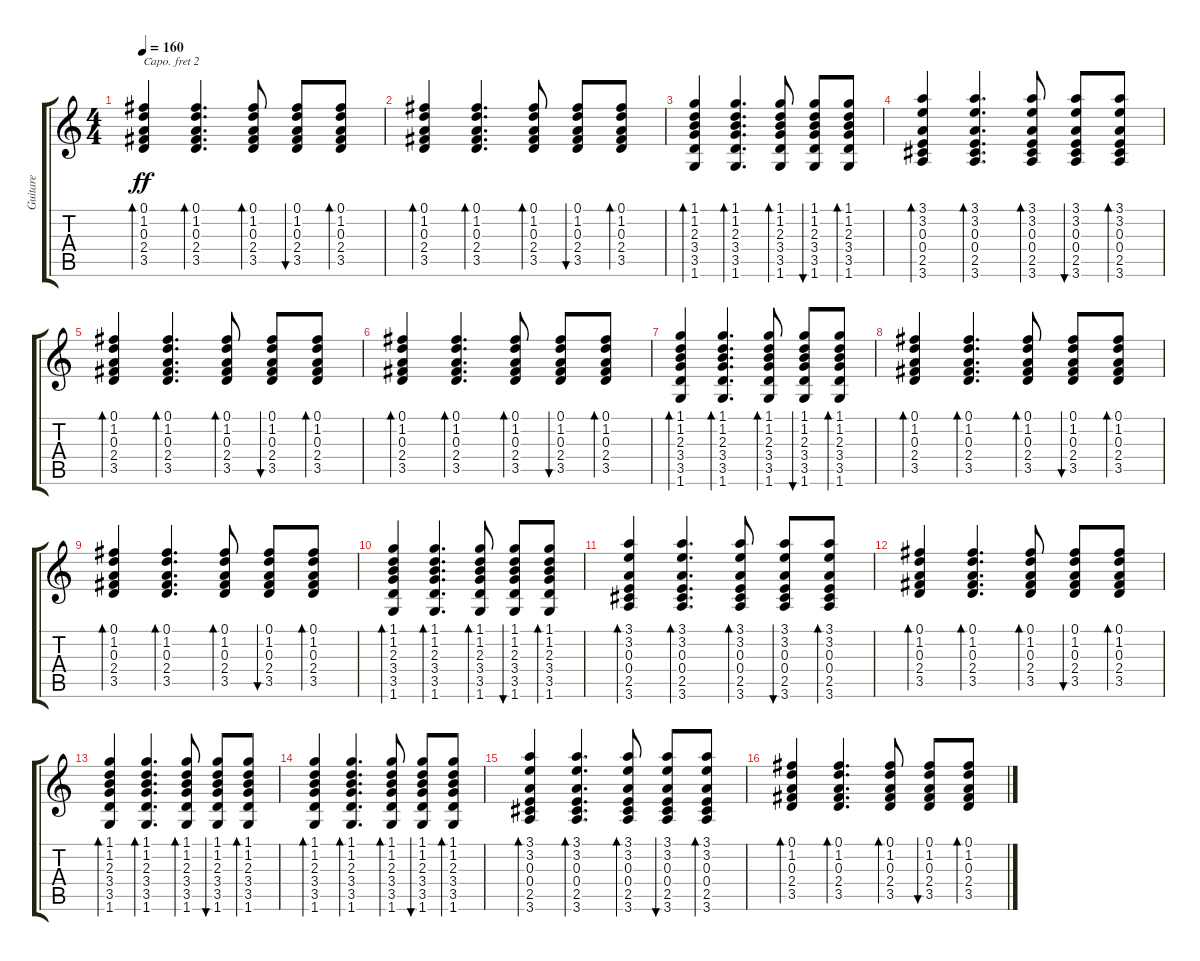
\track ("Guitare" "Guitare") {instrument acousticguitarsteel}
\staff {score tabs}
\capo 2
\tuning (E4 B3 G3 D3 A2 E2) {hide}
\ts (4 4)
\tempo 160
\clef g2
\ks c
(0.1 1.2 0.3 2.4 3.5).4{bd 60 dy ff} (0.1 1.2 0.3 2.4 3.5).4{d bd 60} (0.1 1.2 0.3 2.4 3.5).8{bd 60} (0.1 1.2 0.3 2.4 3.5).8{bu 60} (0.1 1.2 0.3 2.4 3.5).8{bd 60} |
(0.1 1.2 0.3 2.4 3.5).4{bd 60} (0.1 1.2 0.3 2.4 3.5).4{d bd 60} (0.1 1.2 0.3 2.4 3.5).8{bd 60} (0.1 1.2 0.3 2.4 3.5).8{bu 60} (0.1 1.2 0.3 2.4 3.5).8{bd 60} |
(1.1 1.2 2.3 3.4 3.5 1.6).4{bd 60} (1.1 1.2 2.3 3.4 3.5 1.6).4{d bd 60} (1.1 1.2 2.3 3.4 3.5 1.6).8{bd 60} (1.1 1.2 2.3 3.4 3.5 1.6).8{bu 60} (1.1 1.2 2.3 3.4 3.5 1.6).8{bd 60} |
(3.1 3.2 0.3 0.4 2.5 3.6).4{bd 60} (3.1 3.2 0.3 0.4 2.5 3.6).4{d bd 60} (3.1 3.2 0.3 0.4 2.5 3.6).8{bd 60} (3.1 3.2 0.3 0.4 2.5 3.6).8{bu 60} (3.1 3.2 0.3 0.4 2.5 3.6).8{bd 60} |
(0.1 1.2 0.3 2.4 3.5).4{bd 60} (0.1 1.2 0.3 2.4 3.5).4{d bd 60} (0.1 1.2 0.3 2.4 3.5).8{bd 60} (0.1 1.2 0.3 2.4 3.5).8{bu 60} (0.1 1.2 0.3 2.4 3.5).8{bd 60} |
(0.1 1.2 0.3 2.4 3.5).4{bd 60} (0.1 1.2 0.3 2.4 3.5).4{d bd 60} (0.1 1.2 0.3 2.4 3.5).8{bd 60} (0.1 1.2 0.3 2.4 3.5).8{bu 60} (0.1 1.2 0.3 2.4 3.5).8{bd 60} |
(1.1 1.2 2.3 3.4 3.5 1.6).4{bd 60} (1.1 1.2 2.3 3.4 3.5 1.6).4{d bd 60} (1.1 1.2 2.3 3.4 3.5 1.6).8{bd 60} (1.1 1.2 2.3 3.4 3.5 1.6).8{bu 60} (1.1 1.2 2.3 3.4 3.5 1.6).8{bd 60} |
(0.1 1.2 0.3 2.4 3.5).4{bd 60} (0.1 1.2 0.3 2.4 3.5).4{d bd 60} (0.1 1.2 0.3 2.4 3.5).8{bd 60} (0.1 1.2 0.3 2.4 3.5).8{bu 60} (0.1 1.2 0.3 2.4 3.5).8{bd 60} |
(0.1 1.2 0.3 2.4 3.5).4{bd 60} (0.1 1.2 0.3 2.4 3.5).4{d bd 60} (0.1 1.2 0.3 2.4 3.5).8{bd 60} (0.1 1.2 0.3 2.4 3.5).8{bu 60} (0.1 1.2 0.3 2.4 3.5).8{bd 60} |
(1.1 1.2 2.3 3.4 3.5 1.6).4{bd 60} (1.1 1.2 2.3 3.4 3.5 1.6).4{d bd 60} (1.1 1.2 2.3 3.4 3.5 1.6).8{bd 60} (1.1 1.2 2.3 3.4 3.5 1.6).8{bu 60} (1.1 1.2 2.3 3.4 3.5 1.6).8{bd 60} |
(3.1 3.2 0.3 0.4 2.5 3.6).4{bd 60} (3.1 3.2 0.3 0.4 2.5 3.6).4{d bd 60} (3.1 3.2 0.3 0.4 2.5 3.6).8{bd 60} (3.1 3.2 0.3 0.4 2.5 3.6).8{bu 60} (3.1 3.2 0.3 0.4 2.5 3.6).8{bd 60} |
(0.1 1.2 0.3 2.4 3.5).4{bd 60} (0.1 1.2 0.3 2.4 3.5).4{d bd 60} (0.1 1.2 0.3 2.4 3.5).8{bd 60} (0.1 1.2 0.3 2.4 3.5).8{bu 60} (0.1 1.2 0.3 2.4 3.5).8{bd 60} |
(1.1 1.2 2.3 3.4 3.5 1.6).4{bd 60} (1.1 1.2 2.3 3.4 3.5 1.6).4{d bd 60} (1.1 1.2 2.3 3.4 3.5 1.6).8{bd 60} (1.1 1.2 2.3 3.4 3.5 1.6).8{bu 60} (1.1 1.2 2.3 3.4 3.5 1.6).8{bd 60} |
(1.1 1.2 2.3 3.4 3.5 1.6).4{bd 60} (1.1 1.2 2.3 3.4 3.5 1.6).4{d bd 60} (1.1 1.2 2.3 3.4 3.5 1.6).8{bd 60} (1.1 1.2 2.3 3.4 3.5 1.6).8{bu 60} (1.1 1.2 2.3 3.4 3.5 1.6).8{bd 60} |
(3.1 3.2 0.3 0.4 2.5 3.6).4{bd 60} (3.1 3.2 0.3 0.4 2.5 3.6).4{d bd 60} (3.1 3.2 0.3 0.4 2.5 3.6).8{bd 60} (3.1 3.2 0.3 0.4 2.5 3.6).8{bu 60} (3.1 3.2 0.3 0.4 2.5 3.6).8{bd 60} |
(0.1 1.2 0.3 2.4 3.5).4{bd 60} (0.1 1.2 0.3 2.4 3.5).4{d bd 60} (0.1 1.2 0.3 2.4 3.5).8{bd 60} (0.1 1.2 0.3 2.4 3.5).8{bu 60} (0.1 1.2 0.3 2.4 3.5).8{bd 60}
